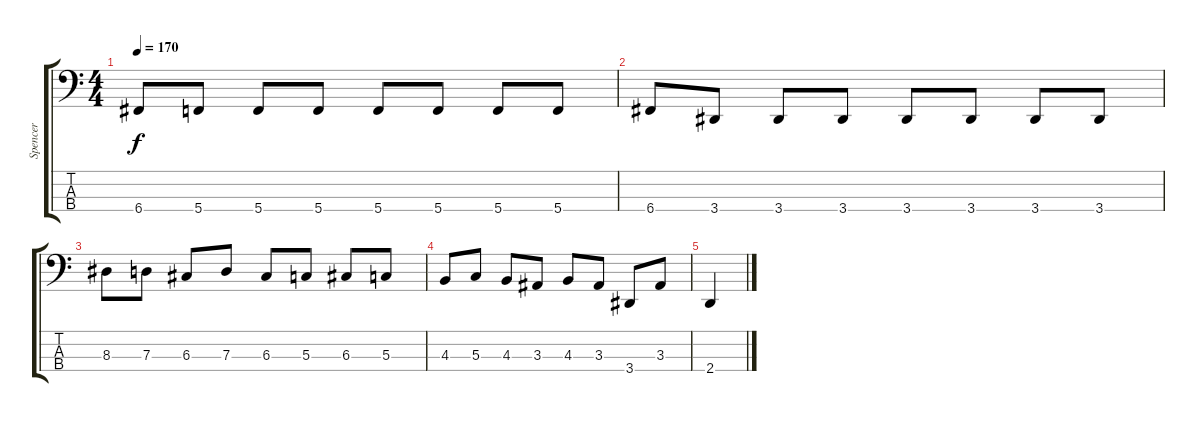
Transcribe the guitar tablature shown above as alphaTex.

\track ("Spencer" "Spencer") {instrument electricbasspick}
\staff {score tabs}
\tuning (F2 C2 G1 C1) {hide}
\ts (4 4)
\tempo 170
\clef f4
\ks c
6.4.8{dy f} 5.4.8 5.4.8 5.4.8 5.4.8 5.4.8 5.4.8 5.4.8 |
6.4.8 3.4.8 3.4.8 3.4.8 3.4.8 3.4.8 3.4.8 3.4.8 |
8.3.8 7.3.8 6.3.8 7.3.8 6.3.8 5.3.8 6.3.8 5.3.8 |
4.3.8 5.3.8 4.3.8 3.3.8 4.3.8 3.3.8 3.4.8 3.3.8 |
2.4.4
